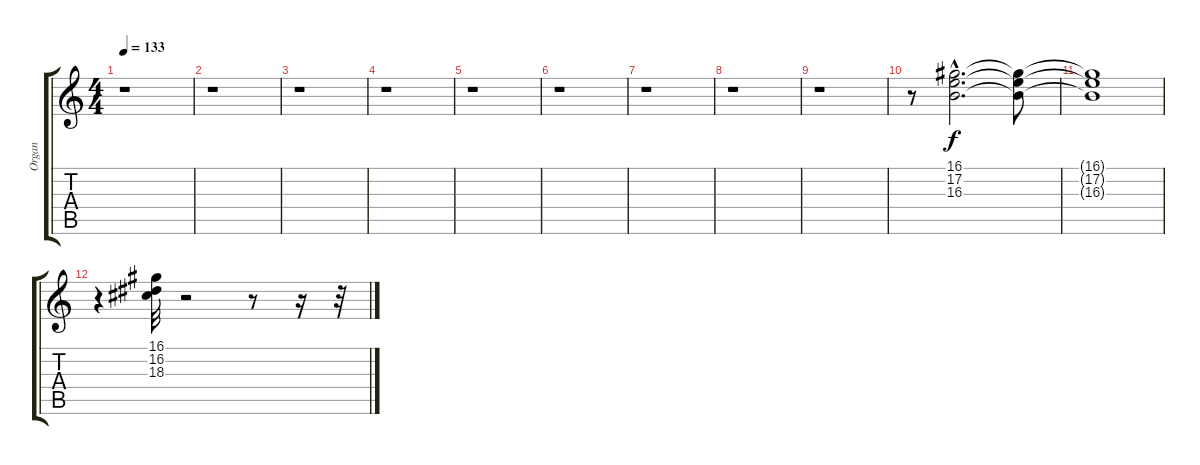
\track ("Organ" "Organ") {instrument pad4choir}
\staff {score tabs}
\tuning (E4 B3 G3 D3 A2 E2) {hide}
\ts (4 4)
\tempo 133
\clef g2
\ks c
r.1{dy f} |
r.1 |
r.1 |
r.1 |
r.1 |
r.1 |
r.1 |
r.1 |
r.1 |
r.8 (16.1{hac} 17.2{hac} 16.3{hac}).2{d} (16.1{t} 17.2{t} 16.3{t}).8 |
(16.1{t} 17.2{t} 16.3{t}).1 |
r.4 (16.1 16.2 18.3).32 r.2 r.8 r.16 r.32
